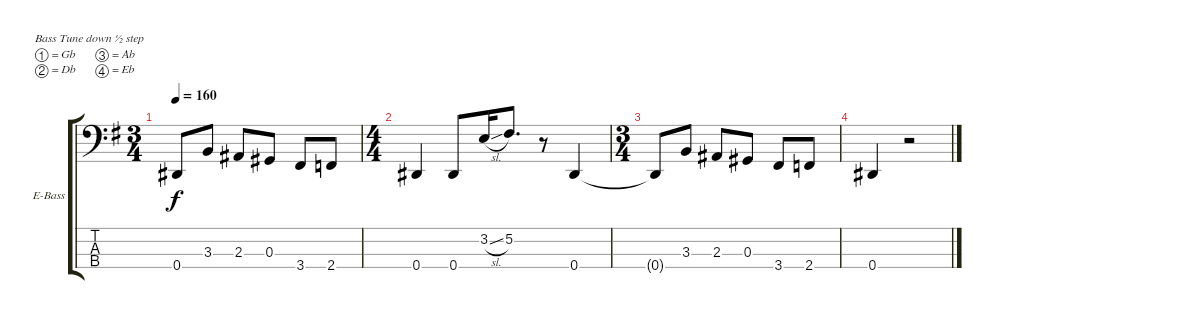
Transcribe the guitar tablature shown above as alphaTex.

\defaultSystemsLayout 4
\bracketExtendMode groupsimilarinstruments
\firstSystemTrackNameOrientation horizontal
\otherSystemsTrackNameOrientation horizontal
\track ("Electric Bass" "E-Bass") {instrument electricbassfinger}
\staff {score tabs}
\tuning (Gb2 Db2 Ab1 Eb1)
\ts (3 4)
\tempo 160
\clef f4
\scale
1.08575
\ks g
0.4{t}.8{dy f} 3.3.8 2.3.8 0.3.8 3.4.8 2.4.8 |
\ts (4 4)
\scale
0.91425 0.4.4 0.4.8 3.2{sl}.16 5.2.8{d} r.8 0.4.4 |
\ts (3 4)
\scale
1.08575 0.4{t}.8 3.3.8 2.3.8 0.3.8 3.4.8 2.4.8 |
\scale
0.91425 0.4.4 r.2
